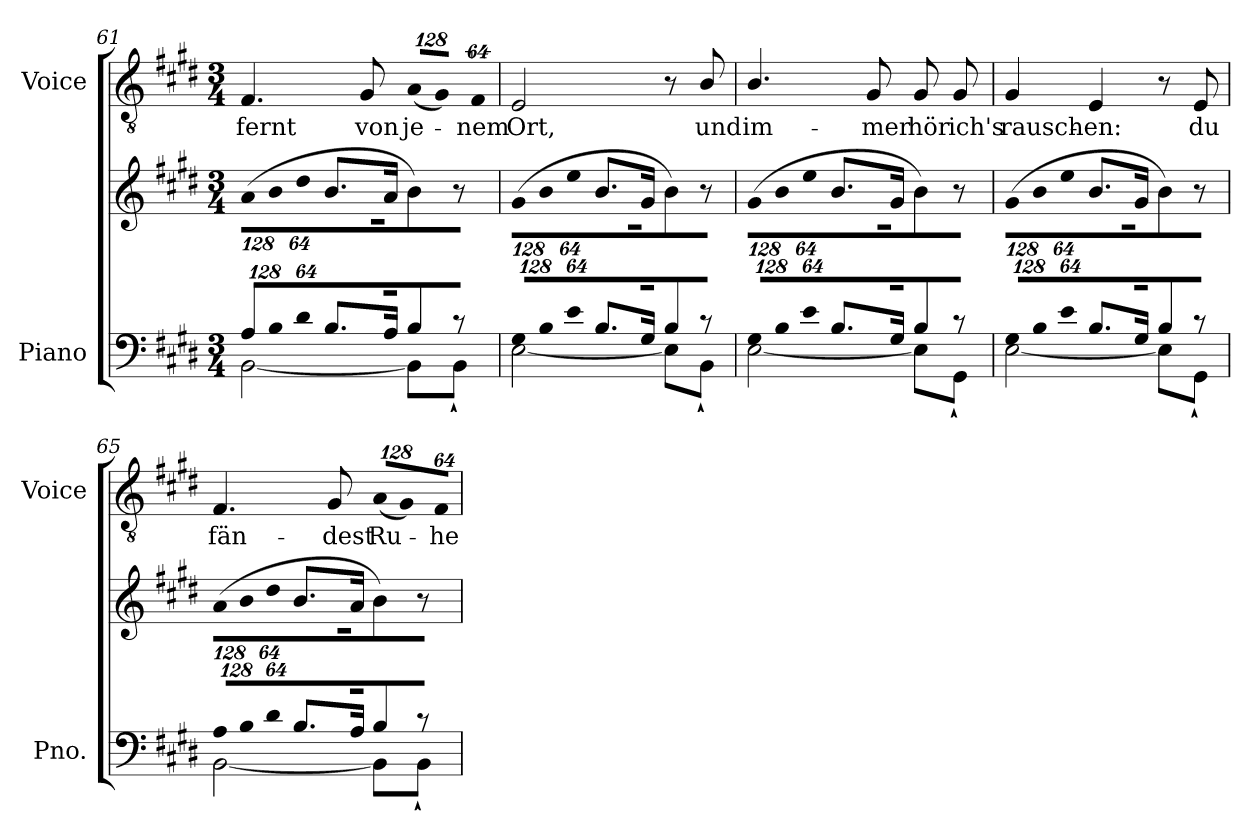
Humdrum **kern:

**kern	**kern	**kern	**text
*part2	*part2	*part1	*part1
*staff3	*staff2	*staff1	*staff1
*I"Piano	*	*I"Voice	*
*I'Pno.	*	*I'Voice	*
*clefF4	*clefG2	*clefGv2	*
*k[f#c#g#d#]	*k[f#c#g#d#]	*k[f#c#g#d#]	*
*E:	*E:	*E:	*
*M3/4	*M3/4	*M3/4	*
*Xbrackettup	*	*	*
=61	=61	=61	=61
!LO:N:vis=8	!	!	!
*^	*	*	*
*	*	*Xbrackettup	*	*
!	!	!LO:N:vis=8	!	!
!	!	!	!	!LO:LY:b:color=#000000
1024%85Ai/L	[2BBi\	(1024%85ai\L	4.F#i/	-fernt
!LO:N:vis=8	!	!LO:N:vis=8	!	!
1024%85Bi/	.	1024%85bi\	.	.
!LO:N:vis=8	!	!LO:N:vis=8	!	!
512%43d#i/J	.	512%43dd#i\J	.	.
8.Bi/L	.	8.bi/L	.	.
!	!	!	!	!LO:LY:b:color=#000000
.	.	.	8G#i/	von
16Ai/Jk	.	16ai/Jk	.	.
!	!	!	!LO:N:vis=8	!
!	!	!	!	!LO:LY:b:color=#000000
8Bi/	8BBi\L]	8bi\)	(1024%85Ai/L	je-
!	!	!	!LO:N:vis=8	!
.	.	.	1024%85G#i/J)	.
8r	8BB`i\J	8r	.	.
!	!	!	!LO:N:vis=8	!
!	!	!	!	!LO:LY:b:color=#000000
.	.	.	512%43F#i/	-nem
=62	=62	=62	=62	=62
!LO:N:vis=8	!	!LO:N:vis=8	!	!
!	!	!	!	!LO:LY:b:color=#000000
1024%85G#i/L	[2Ei\	(1024%85g#i\L	2Ei/	Ort,
!LO:N:vis=8	!	!LO:N:vis=8	!	!
1024%85Bi/	.	1024%85bi\	.	.
!LO:N:vis=8	!	!LO:N:vis=8	!	!
512%43ei/J	.	512%43eei\J	.	.
8.Bi/L	.	8.bi/L	.	.
16G#i/Jk	.	16g#i/Jk	.	.
8Bi/	8Ei\L]	8bi\)	8r	.
!	!	!	!	!LO:LY:b:color=#000000
8r	8BB`i\J	8r	8Bi/	und
!!LO:LB:g=z
=63	=63	=63	=63	=63
!LO:N:vis=8	!	!LO:N:vis=8	!	!
!	!	!	!	!LO:LY:b:color=#000000
1024%85G#i/L	[2Ei\	(1024%85g#i\L	4.Bi/	im-
!LO:N:vis=8	!	!LO:N:vis=8	!	!
1024%85Bi/	.	1024%85bi\	.	.
!LO:N:vis=8	!	!LO:N:vis=8	!	!
512%43ei/J	.	512%43eei\J	.	.
8.Bi/L	.	8.bi/L	.	.
!	!	!	!	!LO:LY:b:color=#000000
.	.	.	8G#i/	-mer
16G#i/Jk	.	16g#i/Jk	.	.
!	!	!	!	!LO:LY:b:color=#000000
8Bi/	8Ei\L]	8bi\)	8G#i/	hör
!	!	!	!	!LO:LY:b:color=#000000
8r	8GG#`i\J	8r	8G#i/	ich's
=64	=64	=64	=64	=64
!LO:N:vis=8	!	!LO:N:vis=8	!	!
!	!	!	!	!LO:LY:b:color=#000000
1024%85G#i/L	[2Ei\	(1024%85g#i\L	4G#i/	rausch-
!LO:N:vis=8	!	!LO:N:vis=8	!	!
1024%85Bi/	.	1024%85bi\	.	.
!LO:N:vis=8	!	!LO:N:vis=8	!	!
512%43ei/J	.	512%43eei\J	.	.
!	!	!	!	!LO:LY:b:color=#000000
8.Bi/L	.	8.bi/L	4Ei/	-en:
16G#i/Jk	.	16g#i/Jk	.	.
8Bi/	8Ei\L]	8bi\)	8r	.
!	!	!	!	!LO:LY:b:color=#000000
8r	8GG#`i\J	8r	8Ei/	du
=65	=65	=65	=65	=65
!LO:N:vis=8	!	!LO:N:vis=8	!	!
!	!	!	!	!LO:LY:b:color=#000000
1024%85Ai/L	[2BBi\	(1024%85ai\L	4.F#i/	fän-
!LO:N:vis=8	!	!LO:N:vis=8	!	!
1024%85Bi/	.	1024%85bi\	.	.
!LO:N:vis=8	!	!LO:N:vis=8	!	!
512%43d#i/J	.	512%43dd#i\J	.	.
8.Bi/L	.	8.bi/L	.	.
!	!	!	!	!LO:LY:b:color=#000000
.	.	.	8G#i/	-dest
16Ai/Jk	.	16ai/Jk	.	.
*	*	*	*Xbrackettup	*
!	!	!	!LO:N:vis=8	!
!	!	!	!	!LO:LY:b:color=#000000
8Bi/	8BBi\L]	8bi\)	(1024%85Ai/L	Ru-
!	!	!	!LO:N:vis=8	!
.	.	.	1024%85G#i/)	.
8r	8BB`i\J	8r	.	.
!	!	!	!LO:N:vis=8	!
!	!	!	!	!LO:LY:b:color=#000000
.	.	.	512%43F#i/J	-he
*v	*v	*	*	*
=	=	=	=
*-	*-	*-	*-
